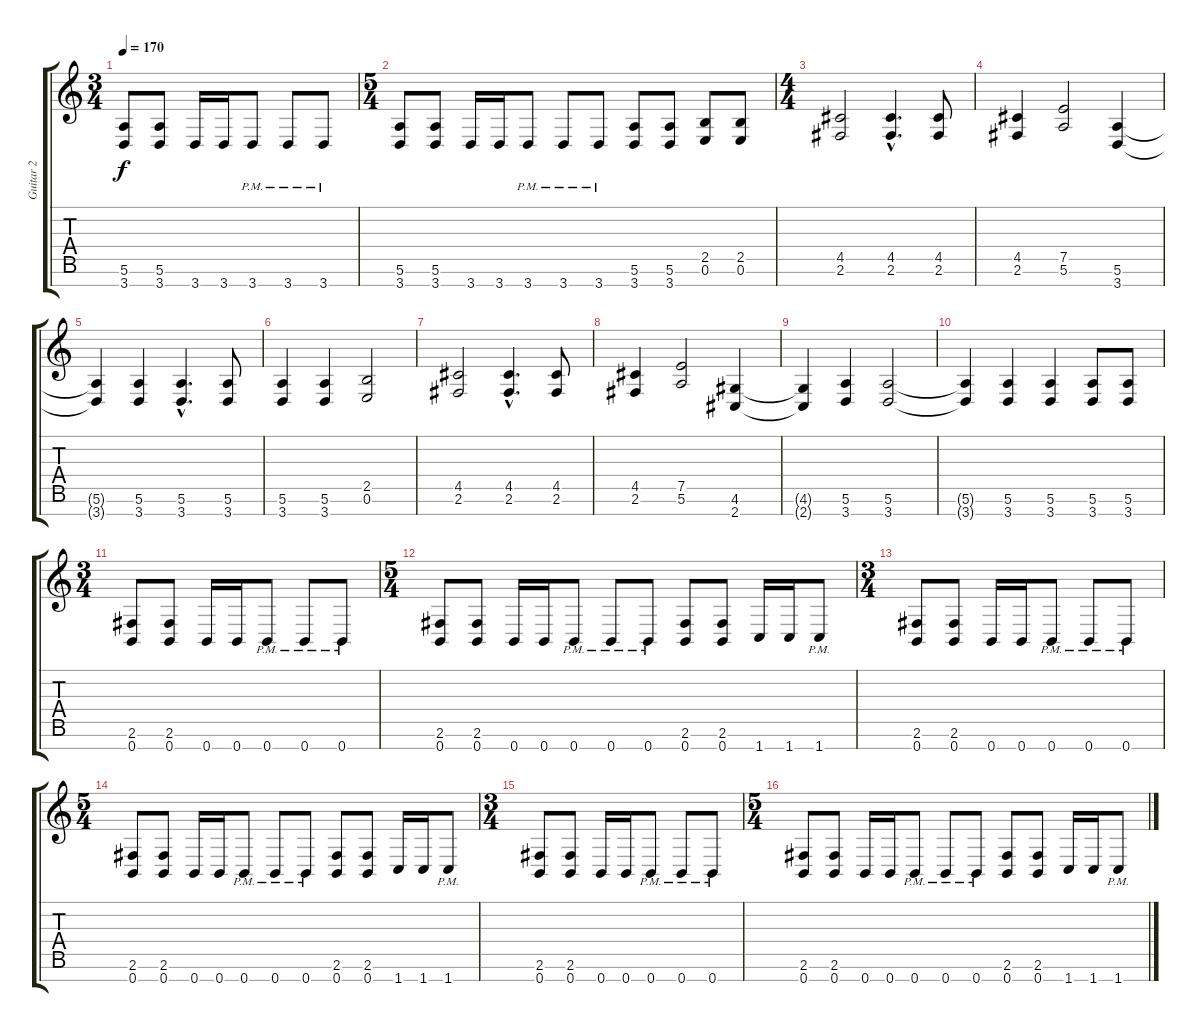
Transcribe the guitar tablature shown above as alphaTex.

\track ("Guitar 2" "Guitar 2") {instrument distortionguitar}
\staff {score tabs}
\tuning (E4 B3 G3 D3 A2 E2 B1) {hide}
\ts (3 4)
\tempo 170
\clef g2
\ks c
(5.6 3.7).8{dy f} (5.6 3.7).8 3.7.16 3.7.16 3.7{pm}.8 3.7{pm}.8 3.7{pm}.8 |
\ts (5 4)
(5.6 3.7).8 (5.6 3.7).8 3.7.16 3.7.16 3.7{pm}.8 3.7{pm}.8 3.7{pm}.8 (5.6 3.7).8 (5.6 3.7).8 (2.5 0.6).8 (2.5 0.6).8 |
\ts (4 4)
\section ("" "")
(4.5 2.6).2 (4.5{hac} 2.6{hac}).4{d} (4.5 2.6).8 |
(4.5 2.6).4 (7.5 5.6).2 (5.6 3.7).4 |
(5.6{t} 3.7{t}).4 (5.6 3.7).4 (5.6{hac} 3.7{hac}).4{d} (5.6 3.7).8 |
(5.6 3.7).4 (5.6 3.7).4 (2.5 0.6).2 |
(4.5 2.6).2 (4.5{hac} 2.6{hac}).4{d} (4.5 2.6).8 |
(4.5 2.6).4 (7.5 5.6).2 (4.6 2.7).4 |
(4.6{t} 2.7{t}).4 (5.6 3.7).4 (5.6 3.7).2 |
(5.6{t} 3.7{t}).4 (5.6 3.7).4 (5.6 3.7).4 (5.6 3.7).8 (5.6 3.7).8 |
\ts (3 4)
\section ("" "")
(2.6 0.7).8 (2.6 0.7).8 0.7.16 0.7.16 0.7{pm}.8 0.7{pm}.8 0.7{pm}.8 |
\ts (5 4)
(2.6 0.7).8 (2.6 0.7).8 0.7.16 0.7.16 0.7{pm}.8 0.7{pm}.8 0.7{pm}.8 (2.6 0.7).8 (2.6 0.7).8 1.7.16 1.7.16 1.7{pm}.8 |
\ts (3 4)
(2.6 0.7).8 (2.6 0.7).8 0.7.16 0.7.16 0.7{pm}.8 0.7{pm}.8 0.7{pm}.8 |
\ts (5 4)
(2.6 0.7).8 (2.6 0.7).8 0.7.16 0.7.16 0.7{pm}.8 0.7{pm}.8 0.7{pm}.8 (2.6 0.7).8 (2.6 0.7).8 1.7.16 1.7.16 1.7{pm}.8 |
\ts (3 4)
(2.6 0.7).8 (2.6 0.7).8 0.7.16 0.7.16 0.7{pm}.8 0.7{pm}.8 0.7{pm}.8 |
\ts (5 4)
(2.6 0.7).8 (2.6 0.7).8 0.7.16 0.7.16 0.7{pm}.8 0.7{pm}.8 0.7{pm}.8 (2.6 0.7).8 (2.6 0.7).8 1.7.16 1.7.16 1.7{pm}.8
